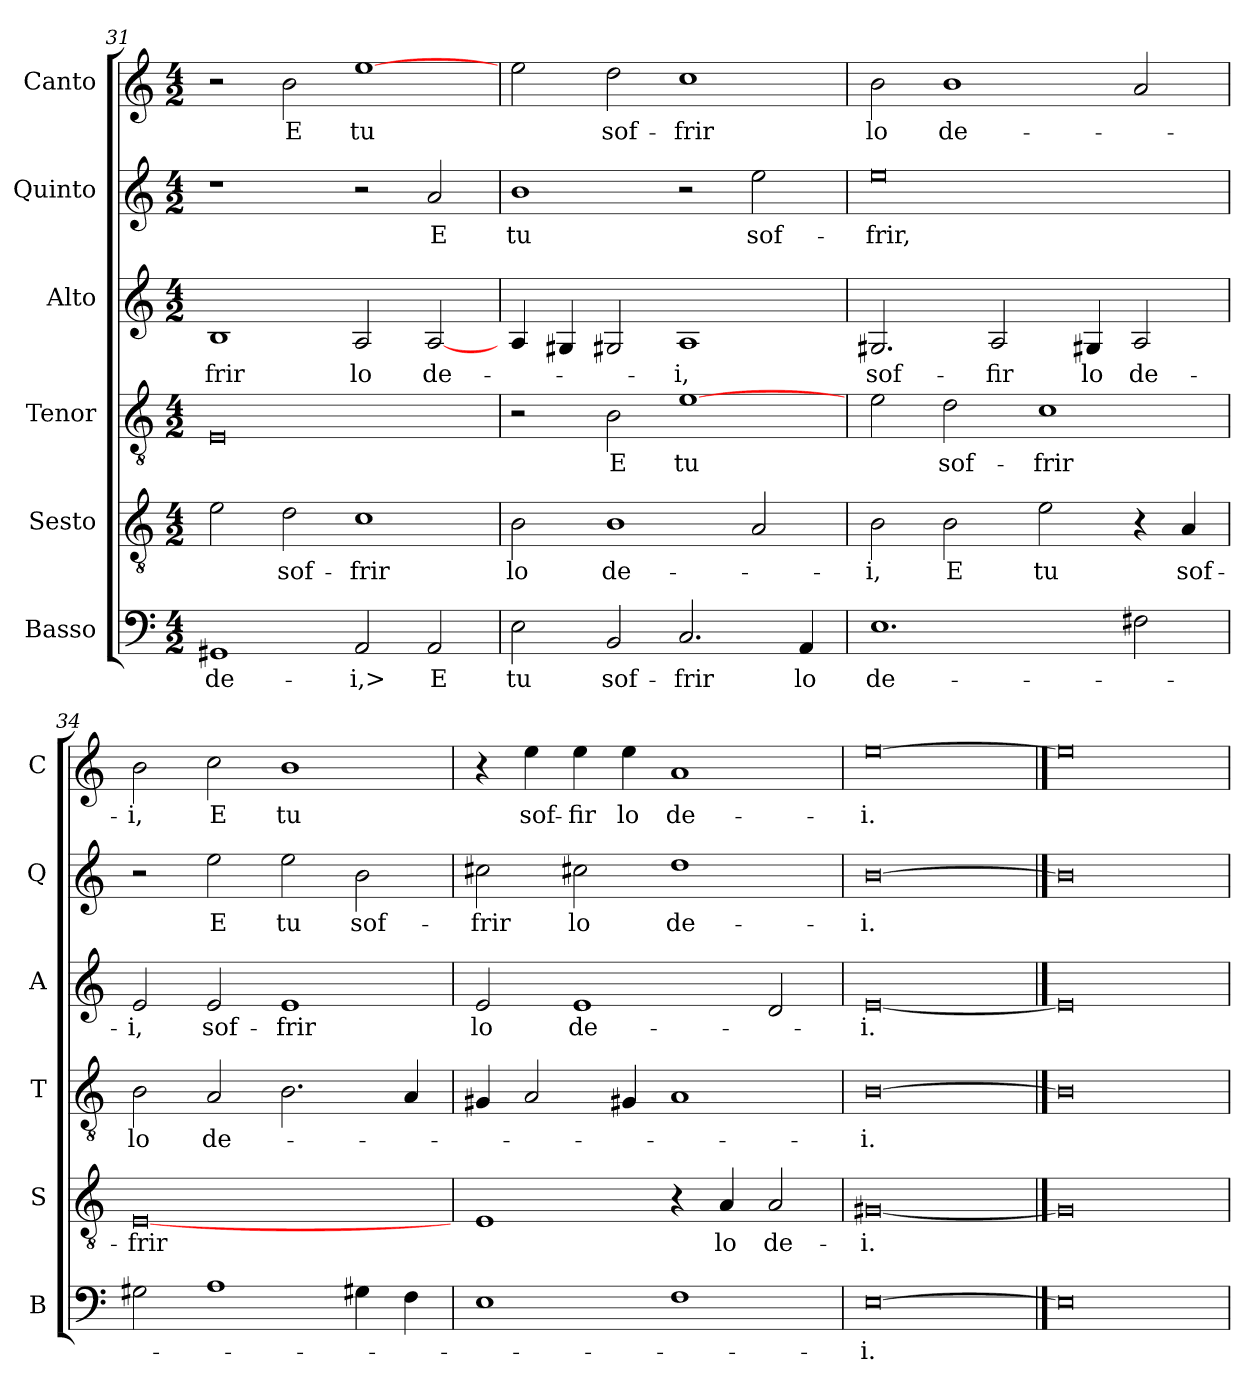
**kern	**text	**kern	**text	**kern	**text	**kern	**text	**kern	**text	**kern	**text
*part6	*part6	*part5	*part5	*part4	*part4	*part3	*part3	*part2	*part2	*part1	*part1
*staff6	*staff6	*staff5	*staff5	*staff4	*staff4	*staff3	*staff3	*staff2	*staff2	*staff1	*staff1
*I"Basso	*	*I"Sesto	*	*I"Tenor	*	*I"Alto	*	*I"Quinto	*	*I"Canto	*
*I'B	*	*I'S	*	*I'T	*	*I'A	*	*I'Q	*	*I'C	*
*clefF4	*	*clefGv2	*	*clefGv2	*	*clefG2	*	*clefG2	*	*clefG2	*
*k[]	*	*k[]	*	*k[]	*	*k[]	*	*k[]	*	*k[]	*
*C:	*	*C:	*	*C:	*	*C:	*	*C:	*	*C:	*
*M4/2	*	*M4/2	*	*M4/2	*	*M4/2	*	*M4/2	*	*M4/2	*
=31	=31	=31	=31	=31	=31	=31	=31	=31	=31	=31	=31
1GG#X	de-	2e	.	0E	.	1B	-frir	1r	.	2r	.
.	.	2d	sof-	.	.	.	.	.	.	2b	E
2AA	-i,>	1c	-frir	.	.	2A	lo	2r	.	[1ee	tu
2AA	E	.	.	.	.	[2A	de-	2a	E	.	.
=32	=32	=32	=32	=32	=32	=32	=32	=32	=32	=32	=32
2E	tu	2B	lo	2r	.	4A	.	1b	tu	2ee	.
.	.	.	.	.	.	4G#X	.	.	.	.	.
2BB	sof-	1B	de-	2B	E	2G#X	.	.	.	2dd	sof-
2.C	-frir	.	.	[1e	tu	1A	-i,	2r	.	1cc	-frir
.	.	2A	.	.	.	.	.	2ee	sof-	.	.
4AA	lo	.	.	.	.	.	.	.	.	.	.
=33	=33	=33	=33	=33	=33	=33	=33	=33	=33	=33	=33
1.E	de-	2B	-i,	2e	.	2.G#X	sof-	0ee	-frir,	2b	lo
.	.	2B	E	2d	sof-	.	.	.	.	1b	de-
.	.	.	.	.	.	2A	-fir	.	.	.	.
.	.	2e	tu	1c	-frir	.	.	.	.	.	.
.	.	.	.	.	.	4G#X	lo	.	.	.	.
2F#X	.	4r	.	.	.	2A	de-	.	.	2a	.
.	.	4A	sof-	.	.	.	.	.	.	.	.
=34	=34	=34	=34	=34	=34	=34	=34	=34	=34	=34	=34
2G#X	.	[0E	-frir	2B	lo	2e	-i,	2r	.	2b	-i,
1A	.	.	.	2A	de-	2e	sof-	2ee	E	2cc	E
.	.	.	.	2.B	.	1e	-frir	2ee	tu	1b	tu
4G#X	.	.	.	.	.	.	.	2b	sof-	.	.
4F	.	.	.	4A	.	.	.	.	.	.	.
=35	=35	=35	=35	=35	=35	=35	=35	=35	=35	=35	=35
1E	.	1E	.	4G#X	.	2e	lo	2cc#X	-frir	4r	.
.	.	.	.	2A	.	.	.	.	.	4ee	sof-
.	.	.	.	.	.	1e	de-	2cc#X	lo	4ee	-fir
.	.	.	.	4G#X	.	.	.	.	.	4ee	lo
1F	.	4r	.	1A	.	.	.	1dd	de-	1a	de-
.	.	4A	lo	.	.	.	.	.	.	.	.
.	.	2A	de-	.	.	2d	.	.	.	.	.
=36	=36	=36	=36	=36	=36	=36	=36	=36	=36	=36	=36
[0E	-i.	[0G#X	-i.	[0B	-i.	[0e	-i.	[0b	-i.	[0ee	-i.
==37	==37	==37	==37	==37	==37	==37	==37	==37	==37	==37	==37
0E]	.	0G#]	.	0B]	.	0e]	.	0b]	.	0ee]	.
=	=	=	=	=	=	=	=	=	=	=	=
*-	*-	*-	*-	*-	*-	*-	*-	*-	*-	*-	*-
